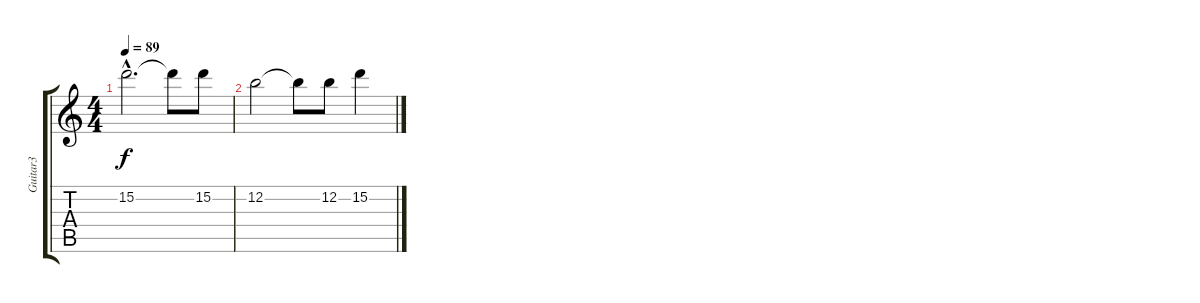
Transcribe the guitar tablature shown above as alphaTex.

\track ("Guitar3" "Guitar3") {instrument distortionguitar}
\staff {score tabs}
\tuning (E4 B3 G3 D3 A2 E2) {hide}
\ts (4 4)
\tempo 89
\clef g2
\ks c
15.2{hac}.2{d dy f} 15.2{t}.8 15.2.8 |
12.2.2 12.2{t}.8 12.2.8 15.2.4
